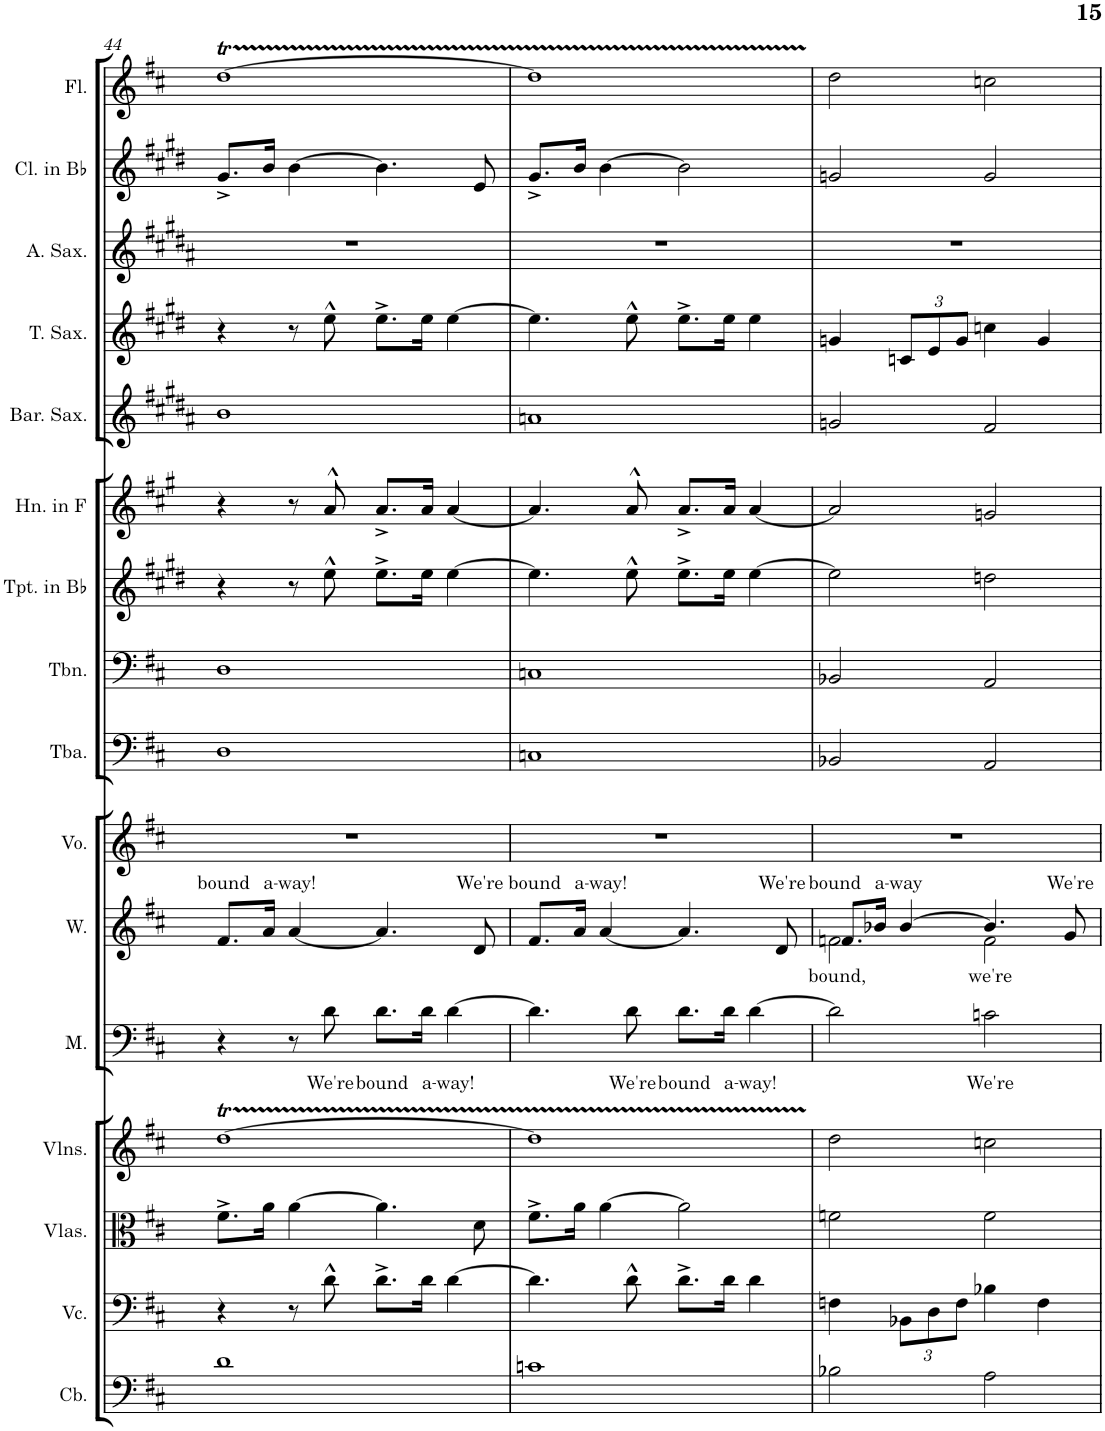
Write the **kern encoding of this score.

**kern	**kern	**kern	**kern	**kern	**text	**kern	**text	**kern	**kern	**kern	**kern	**kern	**kern	**kern	**kern	**kern	**kern
*part16	*part15	*part14	*part13	*part12	*part12	*part11	*part11	*part10	*part9	*part8	*part7	*part6	*part5	*part4	*part3	*part2	*part1
*staff16	*staff15	*staff14	*staff13	*staff12	*staff12	*staff11	*staff11	*staff10	*staff9	*staff8	*staff7	*staff6	*staff5	*staff4	*staff3	*staff2	*staff1
*I"Contrabass	*I"Violoncello	*I"Violas	*I"Violins	*I"Men	*	*I"Women	*	*I"Voice	*I"Tuba	*I"Trombone	*I"Trumpet in Bb	*I"Horn in F	*I"Baritone Saxophone	*I"Tenor Saxophone	*I"Alto Saxophone	*I"Clarinet in Bb	*I"Flute
*I'Cb.	*I'Vc.	*I'Vlas.	*I'Vlns.	*I'M.	*	*I'W.	*	*I'Vo.	*I'Tba.	*I'Tbn.	*I'Tpt. in Bb	*I'Hn. in F	*I'Bar. Sax.	*I'T. Sax.	*I'A. Sax.	*I'Cl. in Bb	*I'Fl.
!!LO:PB:g=z
*clefF4	*clefF4	*clefC3	*clefG2	*clefF4	*	*clefG2	*	*clefG2	*clefF4	*clefF4	*clefG2	*clefG2	*clefG2	*clefG2	*clefG2	*clefG2	*clefG2
*Trd7c12	*	*	*	*	*	*	*	*	*	*	*Trd1c2	*Trd4c7	*Trd12c21	*Trd8c14	*Trd5c9	*Trd1c2	*
*k[f#c#]	*k[f#c#]	*k[f#c#]	*k[f#c#]	*k[f#c#]	*	*k[f#c#]	*	*k[f#c#]	*k[f#c#]	*k[f#c#]	*k[f#c#g#d#]	*k[f#c#g#]	*k[f#c#g#d#a#]	*k[f#c#g#d#]	*k[f#c#g#d#a#]	*k[f#c#g#d#]	*k[f#c#]
*M4/4	*M4/4	*M4/4	*M4/4	*M4/4	*	*M4/4	*	*M4/4	*M4/4	*M4/4	*M4/4	*M4/4	*M4/4	*M4/4	*M4/4	*M4/4	*M4/4
=44	=44	=44	=44	=44	=44	=44	=44	=44	=44	=44	=44	=44	=44	=44	=44	=44	=44
!	!	!	!	!	!	!	!LO:LY:a	!	!	!	!	!	!	!	!	!	!
1d	4r	8.f#^\L	[1ddT	4r	.	8.f#/L	bound	1r	1D	1D	4r	4r	1b	4r	1r	8.g#^/L	[1ddT
!	!	!	!	!	!	!	!LO:LY:a	!	!	!	!	!	!	!	!	!	!
.	.	16a\Jk	.	.	.	16a/Jk	a-	.	.	.	.	.	.	.	.	16b/Jk	.
!	!	!	!	!	!	!	!LO:LY:a	!	!	!	!	!	!	!	!	!	!
.	8r	[4a\	.	8r	.	[4a/	-way!	.	.	.	8r	8r	.	8r	.	[4b\	.
!	!	!	!	!	!LO:LY:b	!	!	!	!	!	!	!	!	!	!	!	!
.	8d^^\	.	.	8d\	We're	.	.	.	.	.	8ee^^\	8a^^/	.	8ee^^\	.	.	.
!	!	!	!	!	!LO:LY:b	!	!	!	!	!	!	!	!	!	!	!	!
.	8.d^\L	4.a\]	.	8.d\L	bound	4.a/]	.	.	.	.	8.ee^\L	8.a^/L	.	8.ee^\L	.	4.b\]	.
!	!	!	!	!	!LO:LY:b	!	!	!	!	!	!	!	!	!	!	!	!
.	16d\Jk	.	.	16d\Jk	a-	.	.	.	.	.	16ee\Jk	16a/Jk	.	16ee\Jk	.	.	.
!	!	!	!	!	!LO:LY:b	!	!	!	!	!	!	!	!	!	!	!	!
.	[4d\	.	.	[4d\	-way!	.	.	.	.	.	[4ee\	[4a/	.	[4ee\	.	.	.
!	!	!	!	!	!	!	!LO:LY:a	!	!	!	!	!	!	!	!	!	!
.	.	8d\	.	.	.	8d/	We're	.	.	.	.	.	.	.	.	8e/	.
=45	=45	=45	=45	=45	=45	=45	=45	=45	=45	=45	=45	=45	=45	=45	=45	=45	=45
!	!	!	!	!	!	!	!LO:LY:a	!	!	!	!	!	!	!	!	!	!
1cn	4.d\]	8.f#^\L	1ddTTT]	4.d\]	.	8.f#/L	bound	1r	1Cn	1Cn	4.ee\]	4.a/]	1an	4.ee\]	1r	8.g#^/L	1ddTTT]
!	!	!	!	!	!	!	!LO:LY:a	!	!	!	!	!	!	!	!	!	!
.	.	16a\Jk	.	.	.	16a/Jk	a-	.	.	.	.	.	.	.	.	16b/Jk	.
!	!	!	!	!	!	!	!LO:LY:a	!	!	!	!	!	!	!	!	!	!
.	.	[4a\	.	.	.	[4a/	-way!	.	.	.	.	.	.	.	.	[4b\	.
!	!	!	!	!	!LO:LY:b	!	!	!	!	!	!	!	!	!	!	!	!
.	8d^^\	.	.	8d\	We're	.	.	.	.	.	8ee^^\	8a^^/	.	8ee^^\	.	.	.
!	!	!	!	!	!LO:LY:b	!	!	!	!	!	!	!	!	!	!	!	!
.	8.d^\L	2a\]	.	8.d\L	bound	4.a/]	.	.	.	.	8.ee^\L	8.a^/L	.	8.ee^\L	.	2b\]	.
!	!	!	!	!	!LO:LY:b	!	!	!	!	!	!	!	!	!	!	!	!
.	16d\Jk	.	.	16d\Jk	a-	.	.	.	.	.	16ee\Jk	16a/Jk	.	16ee\Jk	.	.	.
!	!	!	!	!	!LO:LY:b	!	!	!	!	!	!	!	!	!	!	!	!
.	4d\	.	.	[4d\	-way!	.	.	.	.	.	[4ee\	[4a/	.	4ee\	.	.	.
!	!	!	!	!	!	!	!LO:LY:a	!	!	!	!	!	!	!	!	!	!
.	.	.	.	.	.	8d/	We're	.	.	.	.	.	.	.	.	.	.
=46	=46	=46	=46	=46	=46	=46	=46	=46	=46	=46	=46	=46	=46	=46	=46	=46	=46
!	!	!	!	!	!	!	!LO:LY:a	!	!	!	!	!	!	!	!	!	!
*	*	*	*	*	*	*^	*	*	*	*	*	*	*	*	*	*	*
!	!	!	!	!	!	!	!	!LO:LY:b	!	!	!	!	!	!	!	!	!	!
2B-X\	4Fn\	2fn\	2dd\	2d\]	.	8.fn/L	2f\	bound,	1r	2BB-X/	2BB-X/	2ee\]	2a/]	2gn/	4gn/	1r	2gn/	2dd\
!	!	!	!	!	!	!	!	!LO:LY:a	!	!	!	!	!	!	!	!	!	!
.	.	.	.	.	.	16b-X/Jk	.	a-	.	.	.	.	.	.	.	.	.	.
*	*Xbrackettup	*	*	*	*	*	*	*	*	*	*	*	*	*	*	*	*	*
!	!	!	!	!	!	!	!	!LO:LY:a	!	!	!	!	!	!	!	!	!	!
*	*	*	*	*	*	*	*	*	*	*	*	*	*	*	*Xbrackettup	*	*	*
.	12BB-X\L	.	.	.	.	[4b-/	.	-way	.	.	.	.	.	.	12cn/L	.	.	.
.	12D\	.	.	.	.	.	.	.	.	.	.	.	.	.	12e/	.	.	.
.	12F\J	.	.	.	.	.	.	.	.	.	.	.	.	.	12g/J	.	.	.
!	!	!	!	!	!LO:LY:b	!	!	!LO:LY:b	!	!	!	!	!	!	!	!	!	!
2A\	4B-X\	2f\	2ccn\	2cn\	We're	4.b-/]	2f\	we're	.	2AA/	2AA/	2ddn\	2gn/	2f#/	4ccn\	.	2g/	2ccn\
.	4F\	.	.	.	.	.	.	.	.	.	.	.	.	.	4g/	.	.	.
!	!	!	!	!	!	!	!	!LO:LY:a	!	!	!	!	!	!	!	!	!	!
.	.	.	.	.	.	8g/	.	We're	.	.	.	.	.	.	.	.	.	.
*	*	*	*	*	*	*v	*v	*	*	*	*	*	*	*	*	*	*	*
=	=	=	=	=	=	=	=	=	=	=	=	=	=	=	=	=	=
*-	*-	*-	*-	*-	*-	*-	*-	*-	*-	*-	*-	*-	*-	*-	*-	*-	*-
